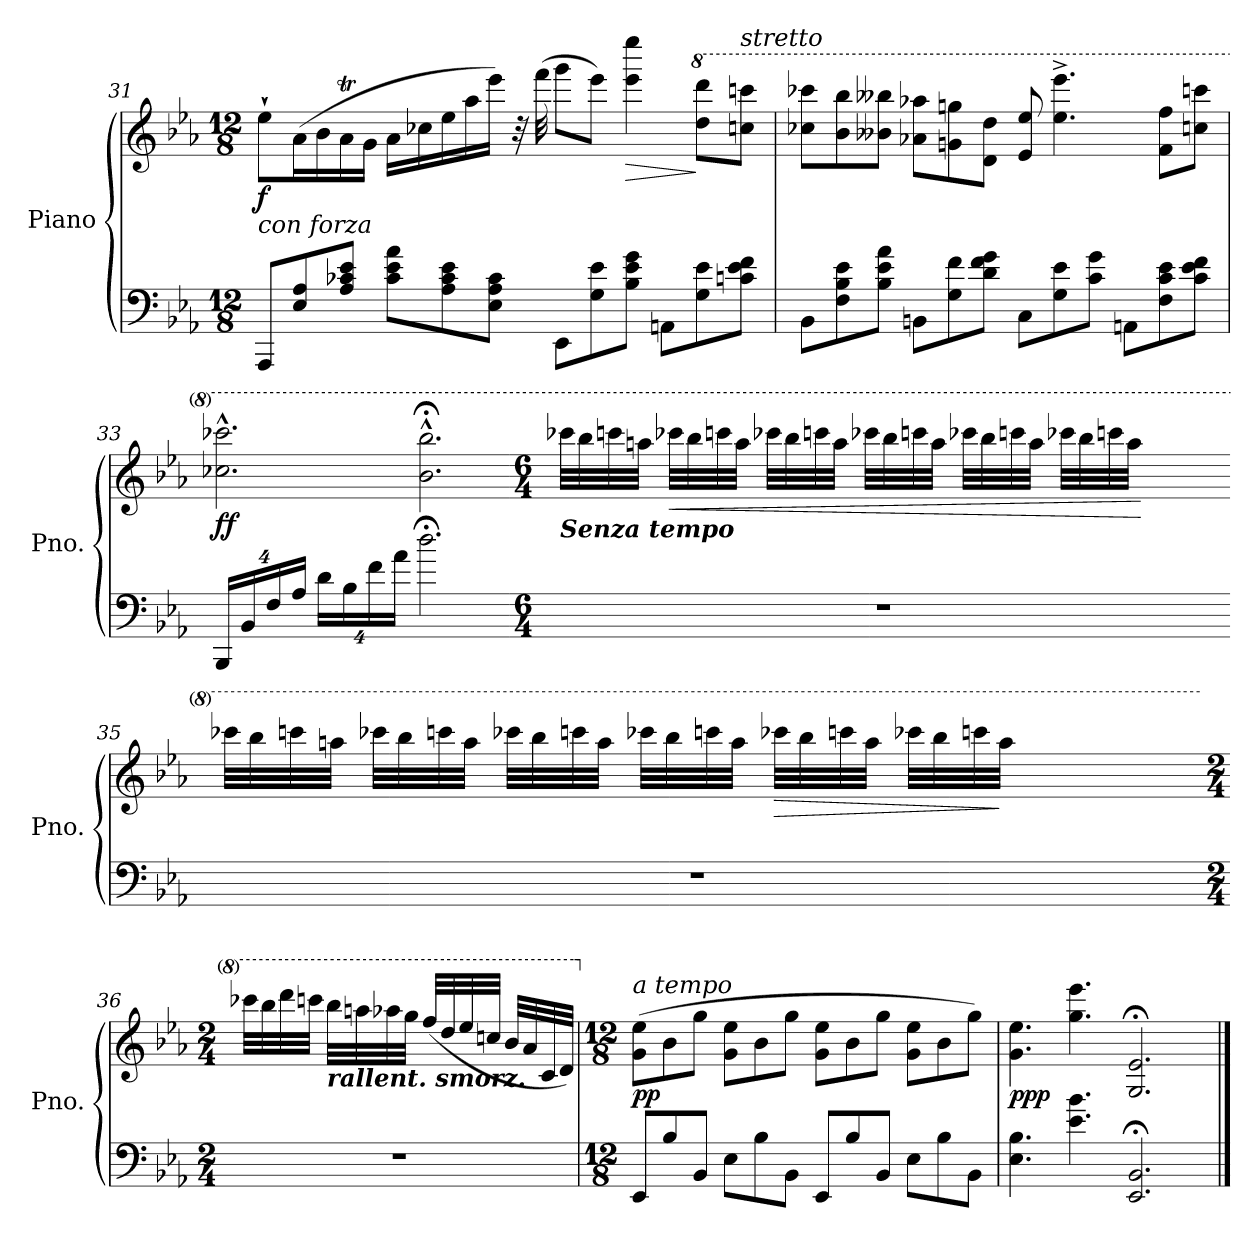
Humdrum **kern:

**kern	**kern	**dynam
*part1	*part1	*part1
*staff2	*staff1	*staff1/2
*I"Piano	*	*
*I'Pno.	*	*
!!LO:PB:g=z
*clefF4	*clefG2	*
*k[b-e-a-]	*k[b-e-a-]	*
*M12/8	*M12/8	*
=31	=31	=31
!	!LO:TX:b:i:t=con forza	!
!	!	!LO:DY:b
8AAA-/L	8ee-`\L	f
8E-/ 8A-/	(16a-\L	.
.	16b-\	.
8A-/ 8c-X/ 8e-/J	16a-T\	.
.	16g\JJ	.
8c-\ 8e-\ 8a-\L	16a-\LL	.
.	16cc-X\	.
8A-\ 8c-\ 8e-\	16ee-\	.
.	16aa-\	.
8E-\ 8A-\ 8c-\J	16eee-\JJ)	.
.	32r	.
.	(32fff\	.
8EE-\L	8ggg\L	.
8G\ 8e-\	8eee-\J)	.
!	!	!LO:HP:b
8B-\ 8e-\ 8g\J	4eee-\ 4eeee-\	>
8AAn\L	.	.
*	*8va	*
8G\ 8e-\	8ddd\ 8dddd\L	]
!	!LO:TX:a:i:t=stretto	!
8cn\ 8e-\ 8f\J	8cccn\ 8ccccn\J	.
=32	=32	=32
8BB-\L	8ccc-X\ 8cccc-X\L	.
8F\ 8B-\ 8e-\	8bb-\ 8bbb-\	.
8B-\ 8e-\ 8a-\J	8bb--X\ 8bbb--X\J	.
8BBn\L	8aa-X\ 8aaa-X\L	.
8G\ 8f\	8ggn\ 8gggn\	.
8d\ 8f\ 8g\J	8dd\ 8ddd\J	.
8C\L	8ee-/ 8eee-/	.
8G\ 8e-\	4.eee-\^ 4.eeee-\^	.
8c\ 8g\J	.	.
8AAn\L	.	.
8F\ 8c\ 8e-\	8ff\ 8fff\L	.
8c\ 8e-\ 8f\J	8cccn\ 8ccccn\J	.
!!LO:LB:g=z
=33	=33	=33
!	!	!LO:DY:b
32%3BBB-/L	2.ccc-X\^^ 2.cccc-X\^^	ff
32%3BB-/	.	.
32%3F/	.	.
32%3A-/J	.	.
32%3d\L	.	.
32%3B-\	.	.
32%3f\	.	.
32%3a-\J	.	.
2.dd;<\	2.bb-\;<^^ 2.bbb-\;<^^	.
=34-	=34-	=34-
*M6/4	*M6/4	*
!	!LO:TX:b:Bi:t=Senza tempo	!
1.r	32cccc-X\LLL	.
.	32bbb-\	.
.	32ccccn\	.
.	32aaan\JJJ	.
!	!	!LO:HP:b
.	32cccc-X\LLL	<
.	32bbb-\	.
.	32ccccn\	.
.	32aaa\JJJ	.
.	32cccc-X\LLL	.
.	32bbb-\	.
.	32ccccn\	.
.	32aaa\JJJ	.
.	32cccc-X\LLL	.
.	32bbb-\	.
.	32ccccn\	.
.	32aaa\JJJ	.
.	32cccc-X\LLL	.
.	32bbb-\	.
.	32ccccn\	.
.	32aaa\JJJ	.
.	32cccc-X\LLL	.
.	32bbb-\	.
.	32ccccn\	.
.	32aaa\JJJ	.
.	2.ryy	[
!!LO:LB:g=z
=35-	=35-	=35-
1.r	32cccc-X\LLL	.
.	32bbb-\	.
.	32ccccn\	.
.	32aaan\JJJ	.
.	32cccc-X\LLL	.
.	32bbb-\	.
.	32ccccn\	.
.	32aaa\JJJ	.
.	32cccc-X\LLL	.
.	32bbb-\	.
.	32ccccn\	.
.	32aaa\JJJ	.
.	32cccc-X\LLL	.
.	32bbb-\	.
.	32ccccn\	.
.	32aaa\JJJ	.
!	!	!LO:HP:b
.	32cccc-X\LLL	>
.	32bbb-\	.
.	32ccccn\	.
.	32aaa\JJJ	.
.	32cccc-X\LLL	.
.	32bbb-\	.
.	32ccccn\	.
.	32aaa\JJJ	]
.	2.ryy	.
!!LO:LB:g=z
=36-	=36-	=36-
*M2/4	*M2/4	*
2r	32cccc-X\LLL	.
.	32bbb-\	.
.	32dddd\	.
.	32ccccn\JJJ	.
!	!LO:TX:b:Bi:t=rallent. smorz.	!
.	32bbb-\LLL	.
.	32aaan\	.
.	32aaa-X\	.
.	32ggg\JJJ	.
.	(32fff/LLL	.
.	32ddd/	.
.	32eee-/	.
.	32ccc/JJJ	.
.	32bb-/LLL	.
.	32aa-/	.
.	32cc/	.
.	32dd/JJJ)	.
=37	=37	=37
*M12/8	*M12/8	*
*	*X8va	*
!	!LO:TX:a:i:t=a tempo	!
!	!	!LO:DY:b
8EE-/L	(8g\ 8ee-\L	pp
8B-/	8b-\	.
8BB-/J	8gg\J	.
8E-\L	8g\ 8ee-\L	.
8B-\	8b-\	.
8BB-\J	8gg\J	.
8EE-/L	8g\ 8ee-\L	.
8B-/	8b-\	.
8BB-/J	8gg\J	.
8E-\L	8g\ 8ee-\L	.
8B-\	8b-\	.
8BB-\J	8gg\J)	.
=38	=38	=38
!	!	!LO:DY:b
4.E-\ 4.B-\	4.g\ 4.ee-\	ppp
4.e-\< 4.b-\<	4.gg\ 4.eee-\	.
2.EE-/;< 2.BB-/;<	2.G/;< 2.e-/;<	.
==	==	==
*-	*-	*-
